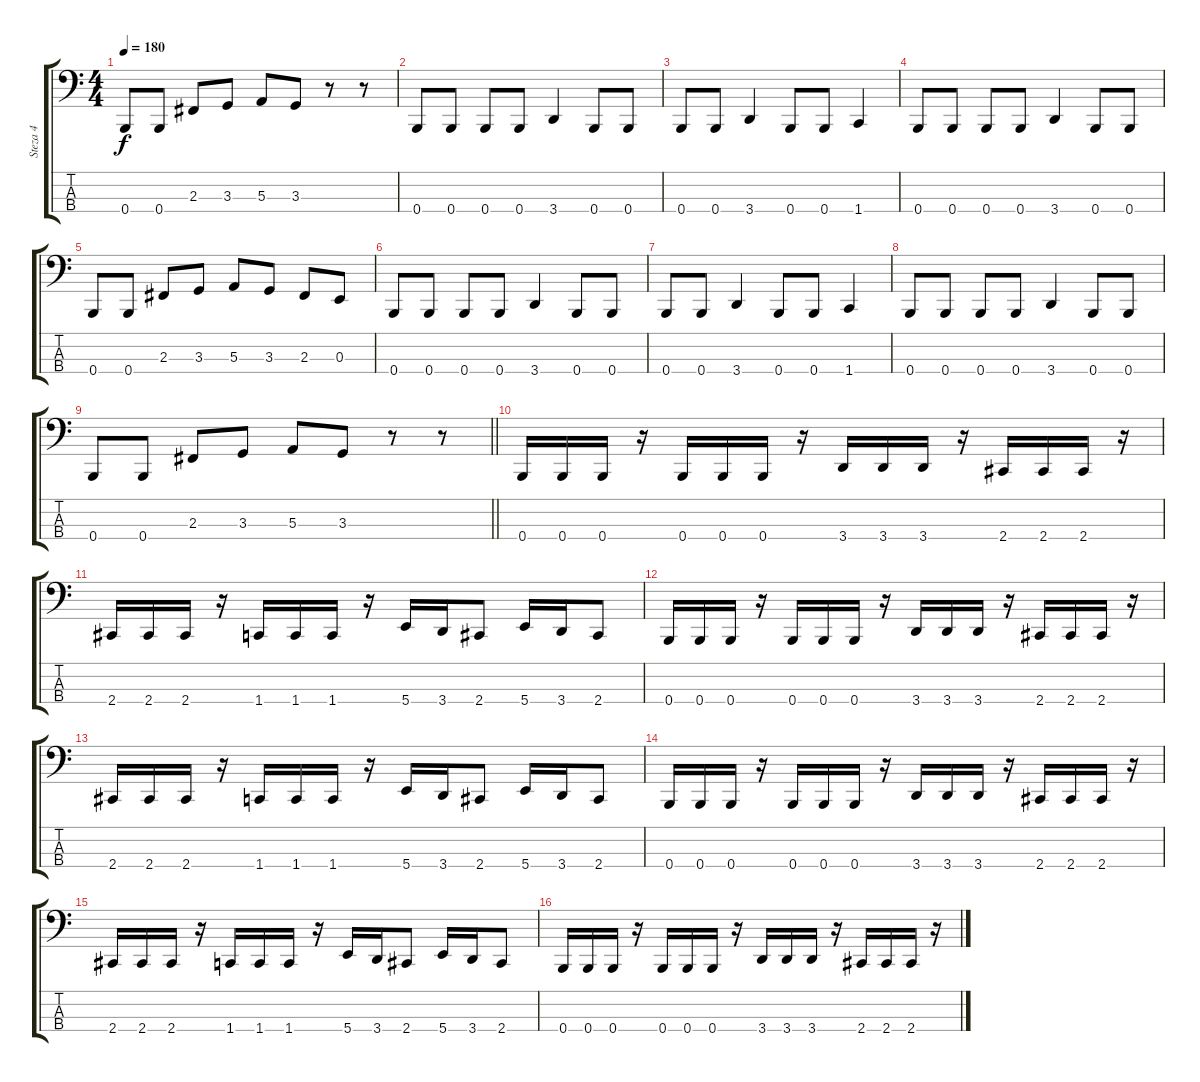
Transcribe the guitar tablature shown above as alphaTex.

\track ("Steza 4" "Steza 4") {instrument electricbassfinger}
\staff {score tabs}
\tuning (D2 A1 E1 B0) {hide}
\ts (4 4)
\tempo 180
\clef f4
\ks c
0.4.8{dy f} 0.4.8 2.3.8 3.3.8 5.3.8 3.3.8 r.8 r.8 |
0.4.8 0.4.8 0.4.8 0.4.8 3.4.4 0.4.8 0.4.8 |
0.4.8 0.4.8 3.4.4 0.4.8 0.4.8 1.4.4 |
0.4.8 0.4.8 0.4.8 0.4.8 3.4.4 0.4.8 0.4.8 |
0.4.8 0.4.8 2.3.8 3.3.8 5.3.8 3.3.8 2.3.8 0.3.8 |
0.4.8 0.4.8 0.4.8 0.4.8 3.4.4 0.4.8 0.4.8 |
0.4.8 0.4.8 3.4.4 0.4.8 0.4.8 1.4.4 |
0.4.8 0.4.8 0.4.8 0.4.8 3.4.4 0.4.8 0.4.8 |
\barLineRight lightlight
0.4.8 0.4.8 2.3.8 3.3.8 5.3.8 3.3.8 r.8 r.8 |
\section ("" "")
0.4.16 0.4.16 0.4.16 r.16 0.4.16 0.4.16 0.4.16 r.16 3.4.16 3.4.16 3.4.16 r.16 2.4.16 2.4.16 2.4.16 r.16 |
2.4.16 2.4.16 2.4.16 r.16 1.4.16 1.4.16 1.4.16 r.16 5.4.16 3.4.16 2.4.8 5.4.16 3.4.16 2.4.8 |
0.4.16 0.4.16 0.4.16 r.16 0.4.16 0.4.16 0.4.16 r.16 3.4.16 3.4.16 3.4.16 r.16 2.4.16 2.4.16 2.4.16 r.16 |
2.4.16 2.4.16 2.4.16 r.16 1.4.16 1.4.16 1.4.16 r.16 5.4.16 3.4.16 2.4.8 5.4.16 3.4.16 2.4.8 |
0.4.16 0.4.16 0.4.16 r.16 0.4.16 0.4.16 0.4.16 r.16 3.4.16 3.4.16 3.4.16 r.16 2.4.16 2.4.16 2.4.16 r.16 |
2.4.16 2.4.16 2.4.16 r.16 1.4.16 1.4.16 1.4.16 r.16 5.4.16 3.4.16 2.4.8 5.4.16 3.4.16 2.4.8 |
0.4.16 0.4.16 0.4.16 r.16 0.4.16 0.4.16 0.4.16 r.16 3.4.16 3.4.16 3.4.16 r.16 2.4.16 2.4.16 2.4.16 r.16
